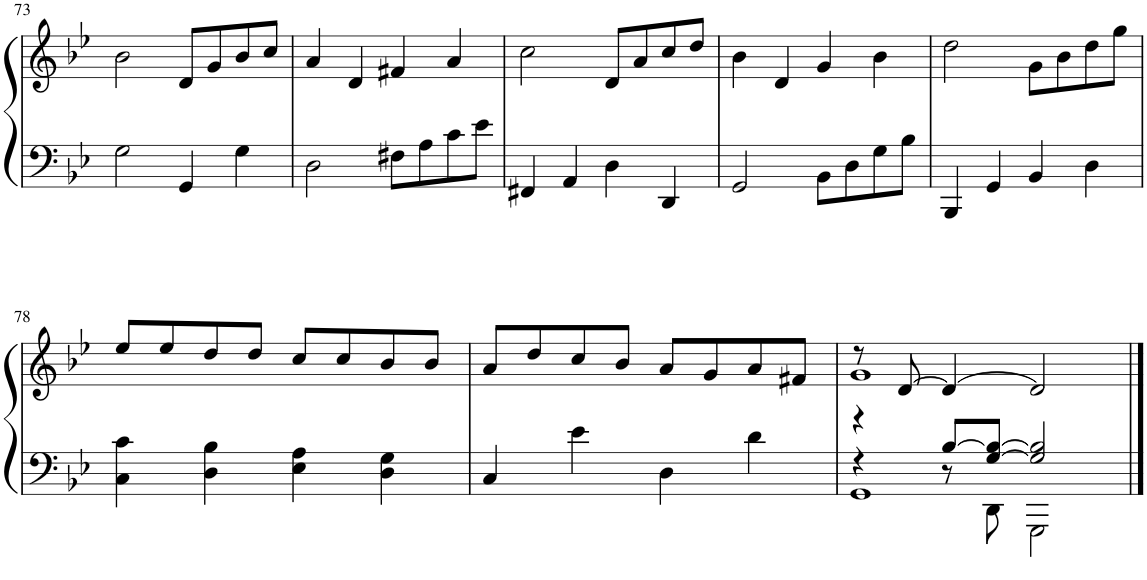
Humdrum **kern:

**kern	**kern
*part2	*part1
*staff2	*staff1
*I"Piano	*I"Piano
*I'Pno	*I'Pno
!!LO:PB:g=z
*clefF4	*clefG2
*k[b-e-]	*k[b-e-]
*M4/4	*
*met(c)	*
=73	=73
2G\	2b-\
4GG/	8d/L
.	8g/
4G\	8b-/
.	8cc/J
=74	=74
2D\	4a/
.	4d/
8F#X\L	4f#X/
8A\	.
8c\	4a/
8e-\J	.
=75	=75
4FF#X/	2cc\
4AA/	.
4D\	8d/L
.	8a/
4DD/	8cc/
.	8dd/J
=76	=76
2GG/	4b-\
.	4d/
8BB-\L	4g/
8D\	.
8G\	4b-\
8B-\J	.
=77	=77
4BBB-/	2dd\
4GG/	.
4BB-/	8g\L
.	8b-\
4D\	8dd\
.	8gg\J
!!LO:LB:g=z
=78	=78
4C\ 4c\	8ee-/L
.	8ee-/
4D\ 4B-\	8dd/
.	8dd/J
4E-\ 4A\	8cc/L
.	8cc/
4D\ 4G\	8b-/
.	8b-/J
=79	=79
4C/	8a/L
.	8dd/
4e-\	8cc/
.	8b-/J
4D\	8a/L
.	8g/
4d\	8a/
.	8f#X/J
=80	=80
*^	*^
*	*^	*	*
4r	4r	1GG	8r	1g
.	.	.	[8d/	.
[8B-/L	8r	.	4d/_	.
[8G/ 8B-/_J	8DD\	.	.	.
2G/] 2B-/]	2GGG\	.	2d/]	.
*v	*v	*v	*	*
*	*v	*v
==	==
*-	*-
